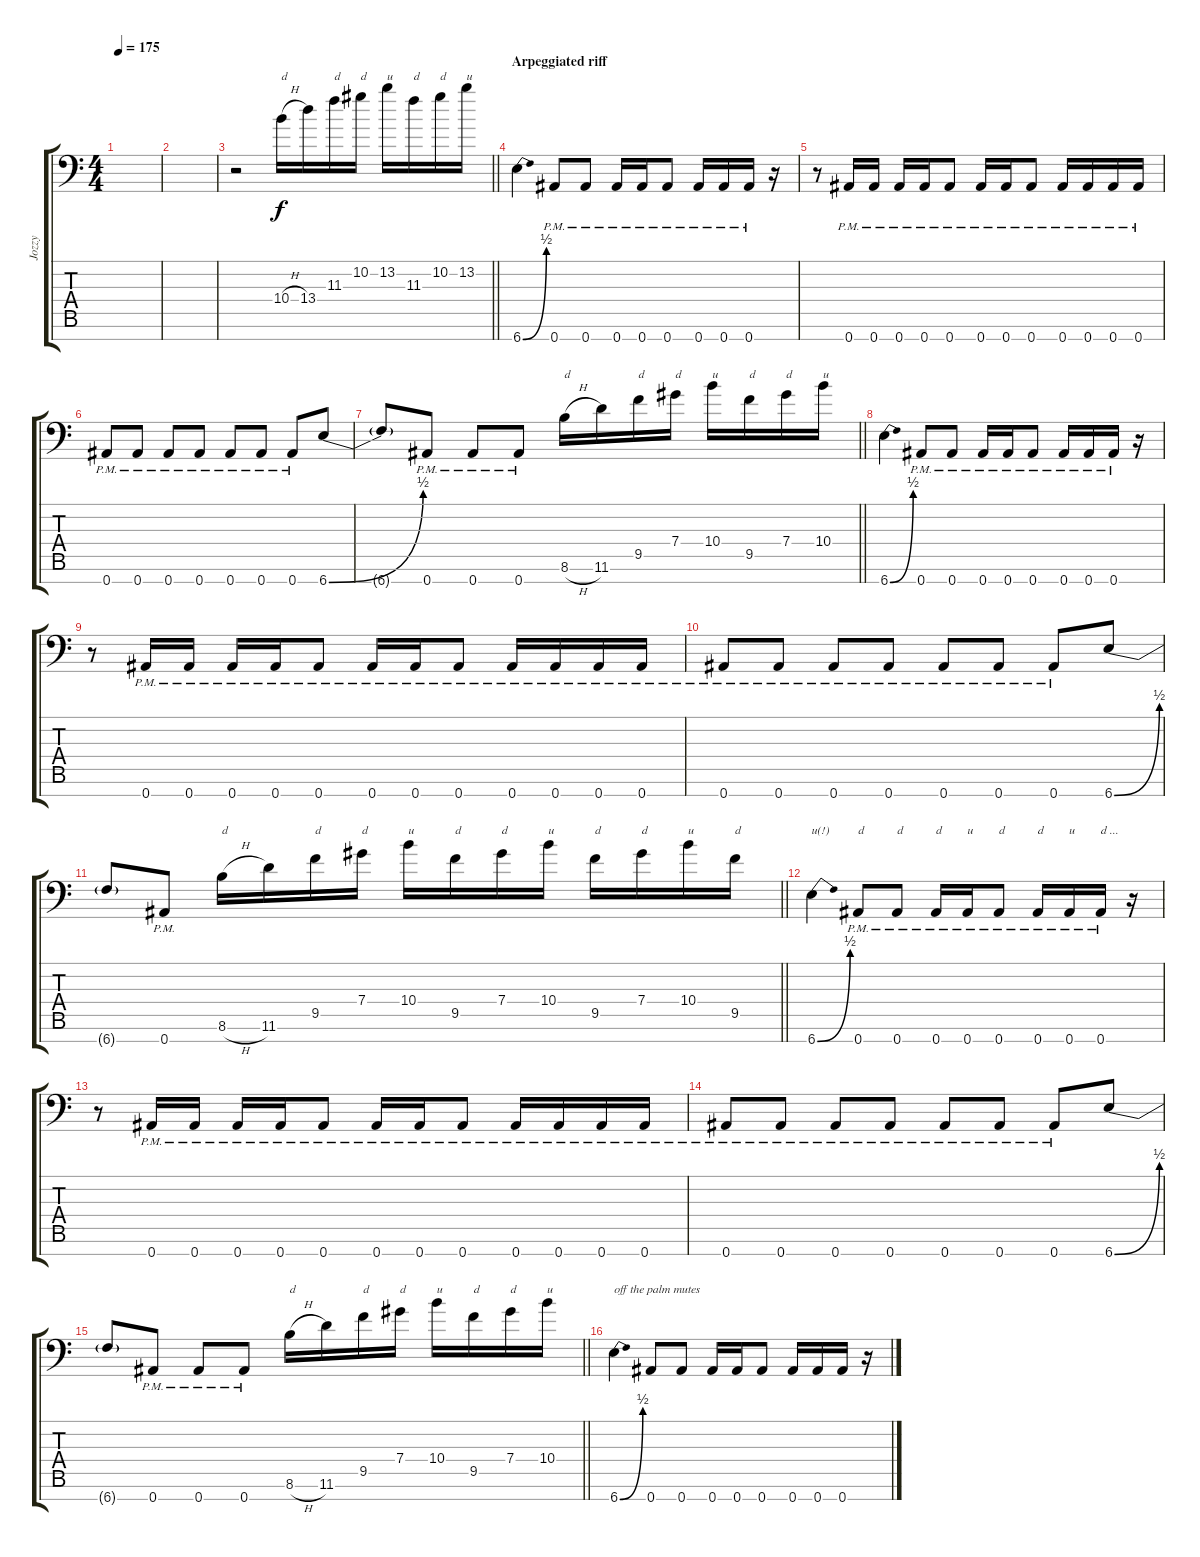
\track ("Jozzy" "Jozzy") {instrument distortionguitar}
\staff {score tabs}
\tuning (Eb4 Bb3 Gb3 Db3 Ab2 Eb2 Bb1) {hide}
\ts (4 4)
\tempo 175
\clef f4
\ks c
|
|
\barLineRight lightlight
r.2 10.4{h}.16{txt "d"} 13.4.16 11.3.16{txt "d"} 10.2.16{txt "d"} 13.2.16{txt "u"} 11.3.16{txt "d"} 10.2.16{txt "d"} 13.2.16{txt "u"} |
\section ("" "Arpeggiated riff")
6.7{be (bend 0 0 60 2)}.4 0.7{pm}.8 0.7{pm}.8 0.7{pm}.16 0.7{pm}.16 0.7{pm}.8 0.7{pm}.16 0.7{pm}.16 0.7{pm}.16 r.16 |
r.8 0.7{pm}.16 0.7{pm}.16 0.7{pm}.16 0.7{pm}.16 0.7{pm}.8 0.7{pm}.16 0.7{pm}.16 0.7{pm}.8 0.7{pm}.16 0.7{pm}.16 0.7{pm}.16 0.7{pm}.16 |
0.7{pm}.8 0.7{pm}.8 0.7{pm}.8 0.7{pm}.8 0.7{pm}.8 0.7{pm}.8 0.7{pm}.8 6.7{be (bend 0 0 60 2)}.8 |
\barLineRight lightlight
6.7{t}.8 0.7{pm}.8 0.7{pm}.8 0.7{pm}.8 8.6{h}.16{txt "d"} 11.6.16 9.5.16{txt "d"} 7.4.16{txt "d"} 10.4.16{txt "u"} 9.5.16{txt "d"} 7.4.16{txt "d"} 10.4.16{txt "u"} |
6.7{be (bend 0 0 60 2)}.4 0.7{pm}.8 0.7{pm}.8 0.7{pm}.16 0.7{pm}.16 0.7{pm}.8 0.7{pm}.16 0.7{pm}.16 0.7{pm}.16 r.16 |
r.8 0.7{pm}.16 0.7{pm}.16 0.7{pm}.16 0.7{pm}.16 0.7{pm}.8 0.7{pm}.16 0.7{pm}.16 0.7{pm}.8 0.7{pm}.16 0.7{pm}.16 0.7{pm}.16 0.7{pm}.16 |
0.7{pm}.8 0.7{pm}.8 0.7{pm}.8 0.7{pm}.8 0.7{pm}.8 0.7{pm}.8 0.7{pm}.8 6.7{be (bend 0 0 60 2)}.8 |
\barLineRight lightlight
6.7{t}.8 0.7{pm}.8 8.6{h}.16{txt "d"} 11.6.16 9.5.16{txt "d"} 7.4.16{txt "d"} 10.4.16{txt "u"} 9.5.16{txt "d"} 7.4.16{txt "d"} 10.4.16{txt "u"} 9.5.16{txt "d"} 7.4.16{txt "d"} 10.4.16{txt "u"} 9.5.16{txt "d"} |
6.7{be (bend 0 0 60 2)}.4{txt "u(!)"} 0.7{pm}.8{txt "d"} 0.7{pm}.8{txt "d"} 0.7{pm}.16{txt "d"} 0.7{pm}.16{txt "u"} 0.7{pm}.8{txt "d"} 0.7{pm}.16{txt "d"} 0.7{pm}.16{txt "u"} 0.7{pm}.16{txt "d ..."} r.16 |
r.8 0.7{pm}.16 0.7{pm}.16 0.7{pm}.16 0.7{pm}.16 0.7{pm}.8 0.7{pm}.16 0.7{pm}.16 0.7{pm}.8 0.7{pm}.16 0.7{pm}.16 0.7{pm}.16 0.7{pm}.16 |
0.7{pm}.8 0.7{pm}.8 0.7{pm}.8 0.7{pm}.8 0.7{pm}.8 0.7{pm}.8 0.7{pm}.8 6.7{be (bend 0 0 60 2)}.8 |
\barLineRight lightlight
6.7{t}.8 0.7{pm}.8 0.7{pm}.8 0.7{pm}.8 8.6{h}.16{txt "d"} 11.6.16 9.5.16{txt "d"} 7.4.16{txt "d"} 10.4.16{txt "u"} 9.5.16{txt "d"} 7.4.16{txt "d"} 10.4.16{txt "u"} |
6.7{be (bend 0 0 60 2)}.4{txt "off the palm mutes"} 0.7.8 0.7.8 0.7.16 0.7.16 0.7.8 0.7.16 0.7.16 0.7.16 r.16
